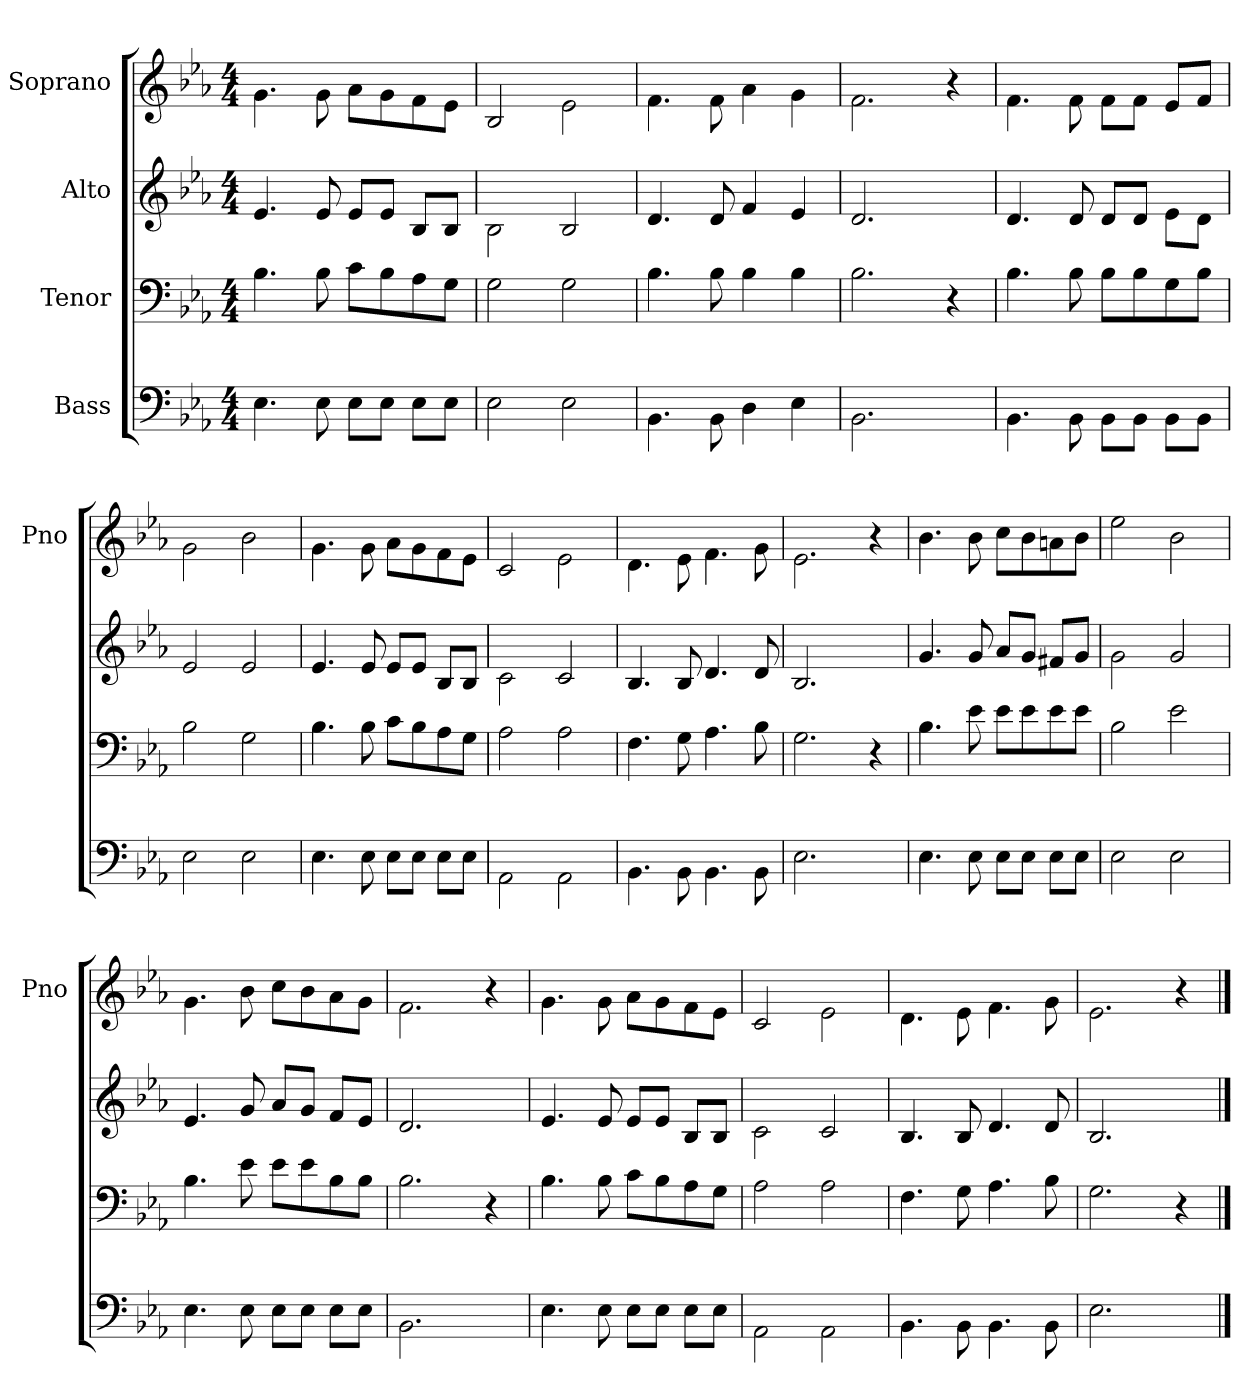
**kern	**kern	**kern	**kern
*part4	*part3	*part2	*part1
*staff4	*staff3	*staff2	*staff1
*I"Bass	*I"Tenor	*I"Alto	*I"Soprano
*	*	*	*I'Pno
*clefF4	*clefF4	*clefG2	*clefG2
*k[b-e-a-]	*k[b-e-a-]	*k[b-e-a-]	*k[b-e-a-]
*E-:	*E-:	*E-:	*E-:
*M4/4	*M4/4	*M4/4	*M4/4
=	=	=	=
4.E-\	4.B-\	4.e-/	4.g\
8E-\	8B-\	8e-/	8g\
8E-\L	8c\L	8e-/L	8a-\L
8E-\J	8B-\	8e-/J	8g\
8E-\L	8A-\	8B-/L	8f\
8E-\J	8G\J	8B-/J	8e-\J
=	=	=	=
2E-\	2G\	2B-\	2B-/
2E-\	2G\	2B-/	2e-\
=	=	=	=
4.BB-\	4.B-\	4.d/	4.f\
8BB-\	8B-\	8d/	8f\
4D\	4B-\	4f/	4a-\
4E-\	4B-\	4e-/	4g\
=	=	=	=
2.BB-\	2.B-\	2.d/	2.f\
4ryy	4r	4ryy	4r
=	=	=	=
4.BB-\	4.B-\	4.d/	4.f\
8BB-\	8B-\	8d/	8f\
8BB-\L	8B-\L	8d/L	8f\L
8BB-\J	8B-\	8d/J	8f\J
8BB-\L	8G\	8e-\L	8e-/L
8BB-\J	8B-\J	8d\J	8f/J
=	=	=	=
2E-\	2B-\	2e-/	2g\
2E-\	2G\	2e-/	2b-\
=	=	=	=
4.E-\	4.B-\	4.e-/	4.g\
8E-\	8B-\	8e-/	8g\
8E-\L	8c\L	8e-/L	8a-\L
8E-\J	8B-\	8e-/J	8g\
8E-\L	8A-\	8B-/L	8f\
8E-\J	8G\J	8B-/J	8e-\J
=	=	=	=
2AA-\	2A-\	2c\	2c/
2AA-\	2A-\	2c/	2e-\
=	=	=	=
4.BB-\	4.F\	4.B-/	4.d\
8BB-\	8G\	8B-/	8e-\
4.BB-\	4.A-\	4.d/	4.f\
8BB-\	8B-\	8d/	8g\
=	=	=	=
2.E-\	2.G\	2.B-/	2.e-\
4ryy	4r	4ryy	4r
=	=	=	=
4.E-\	4.B-\	4.g/	4.b-\
8E-\	8e-\	8g/	8b-\
8E-\L	8e-\L	8a-/L	8cc\L
8E-\J	8e-\	8g/J	8b-\
8E-\L	8e-\	8f#X/L	8an\
8E-\J	8e-\J	8g/J	8b-\J
=	=	=	=
2E-\	2B-\	2g\	2ee-\
2E-\	2e-\	2g/	2b-\
=	=	=	=
4.E-\	4.B-\	4.e-/	4.g\
8E-\	8e-\	8g/	8b-\
8E-\L	8e-\L	8a-/L	8cc\L
8E-\J	8e-\	8g/J	8b-\
8E-\L	8B-\	8f/L	8a-\
8E-\J	8B-\J	8e-/J	8g\J
=	=	=	=
2.BB-\	2.B-\	2.d/	2.f\
4ryy	4r	4ryy	4r
=	=	=	=
4.E-\	4.B-\	4.e-/	4.g\
8E-\	8B-\	8e-/	8g\
8E-\L	8c\L	8e-/L	8a-\L
8E-\J	8B-\	8e-/J	8g\
8E-\L	8A-\	8B-/L	8f\
8E-\J	8G\J	8B-/J	8e-\J
=	=	=	=
2AA-\	2A-\	2c\	2c/
2AA-\	2A-\	2c/	2e-\
=	=	=	=
4.BB-\	4.F\	4.B-/	4.d\
8BB-\	8G\	8B-/	8e-\
4.BB-\	4.A-\	4.d/	4.f\
8BB-\	8B-\	8d/	8g\
=	=	=	=
2.E-\	2.G\	2.B-/	2.e-\
4ryy	4r	4ryy	4r
==	==	==	==
*-	*-	*-	*-
